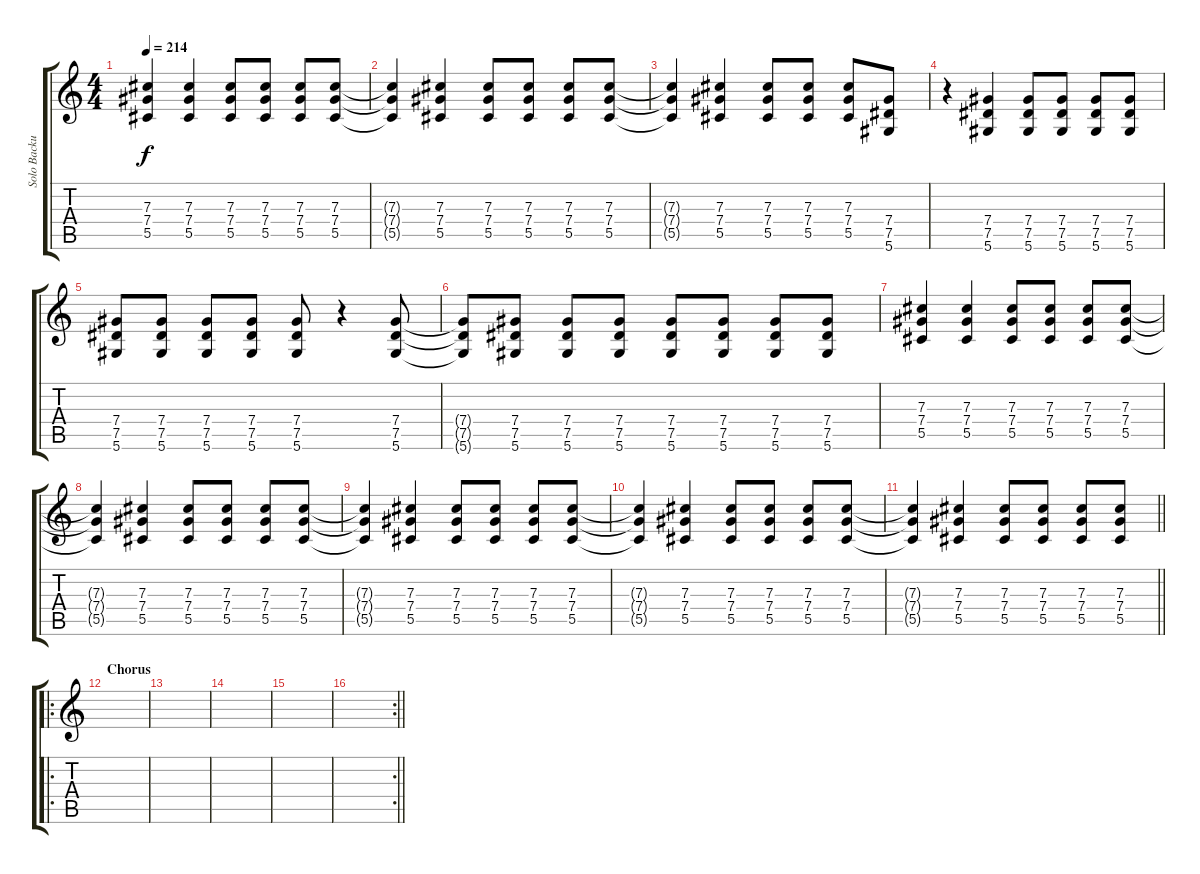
\track ("Solo Backup" "Solo Backu") {instrument distortionguitar}
\staff {score tabs}
\tuning (Eb4 Bb3 Gb3 Db3 Ab2 Eb2) {hide}
\ts (4 4)
\tempo 214
\clef g2
\ks c
(7.3{t} 7.4{t} 5.5{t}).4{dy f} (7.3 7.4 5.5).4 (7.3 7.4 5.5).8 (7.3 7.4 5.5).8 (7.3 7.4 5.5).8 (7.3 7.4 5.5).8 |
(7.3{t} 7.4{t} 5.5{t}).4 (7.3 7.4 5.5).4 (7.3 7.4 5.5).8 (7.3 7.4 5.5).8 (7.3 7.4 5.5).8 (7.3 7.4 5.5).8 |
(7.3{t} 7.4{t} 5.5{t}).4 (7.3 7.4 5.5).4 (7.3 7.4 5.5).8 (7.3 7.4 5.5).8 (7.3 7.4 5.5).8 (7.4 7.5 5.6).8 |
r.4 (7.4 7.5 5.6).4 (7.4 7.5 5.6).8 (7.4 7.5 5.6).8 (7.4 7.5 5.6).8 (7.4 7.5 5.6).8 |
(7.4 7.5 5.6).8 (7.4 7.5 5.6).8 (7.4 7.5 5.6).8 (7.4 7.5 5.6).8 (7.4 7.5 5.6).8 r.4 (7.4 7.5 5.6).8 |
(7.4{t} 7.5{t} 5.6{t}).8 (7.4 7.5 5.6).8 (7.4 7.5 5.6).8 (7.4 7.5 5.6).8 (7.4 7.5 5.6).8 (7.4 7.5 5.6).8 (7.4 7.5 5.6).8 (7.4 7.5 5.6).8 |
(7.3 7.4 5.5).4 (7.3 7.4 5.5).4 (7.3 7.4 5.5).8 (7.3 7.4 5.5).8 (7.3 7.4 5.5).8 (7.3 7.4 5.5).8 |
(7.3{t} 7.4{t} 5.5{t}).4 (7.3 7.4 5.5).4 (7.3 7.4 5.5).8 (7.3 7.4 5.5).8 (7.3 7.4 5.5).8 (7.3 7.4 5.5).8 |
(7.3{t} 7.4{t} 5.5{t}).4 (7.3 7.4 5.5).4 (7.3 7.4 5.5).8 (7.3 7.4 5.5).8 (7.3 7.4 5.5).8 (7.3 7.4 5.5).8 |
(7.3{t} 7.4{t} 5.5{t}).4 (7.3 7.4 5.5).4 (7.3 7.4 5.5).8 (7.3 7.4 5.5).8 (7.3 7.4 5.5).8 (7.3 7.4 5.5).8 |
\barLineRight lightlight
(7.3{t} 7.4{t} 5.5{t}).4 (7.3 7.4 5.5).4 (7.3 7.4 5.5).8 (7.3 7.4 5.5).8 (7.3 7.4 5.5).8 (7.3 7.4 5.5).8 |
\ro
\section ("" "Chorus")
|
|
|
|
\rc 2
\barLineRight lightlight
